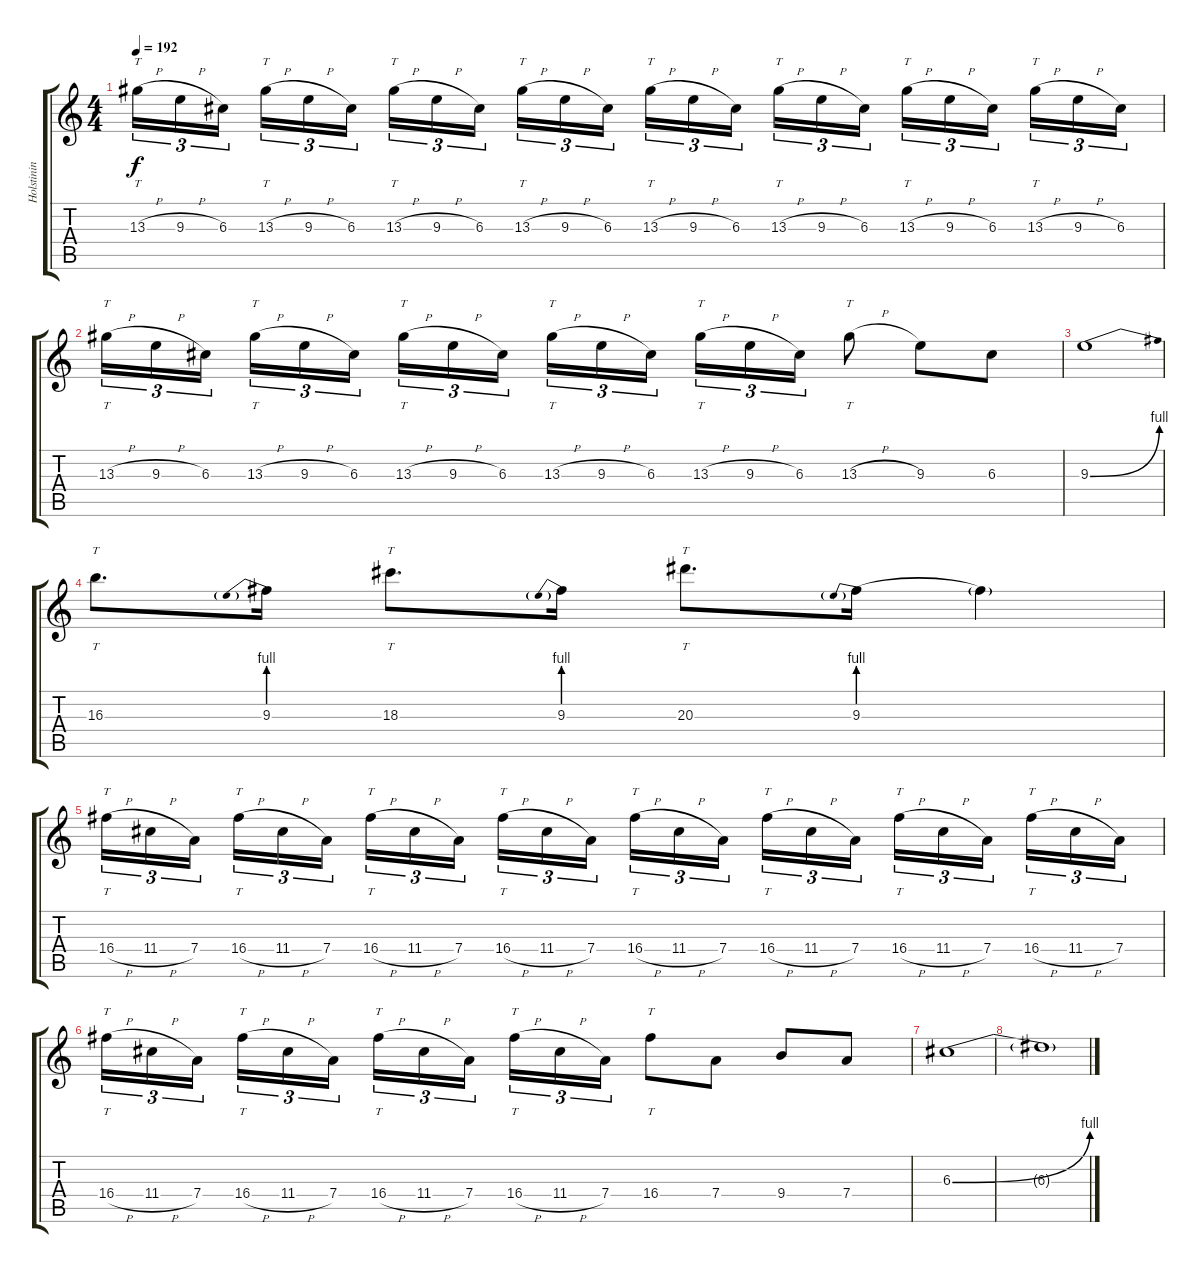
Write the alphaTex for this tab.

\track ("Holstinin 1" "Holstinin ") {instrument overdrivenguitar}
\staff {score tabs}
\tuning (E4 B3 G3 D3 A2 E2) {hide}
\ts (4 4)
\tempo 192
\clef g2
\ks c
13.3{h}.16{tt tu (3 2) dy f} 9.3{h}.16{tu (3 2)} 6.3.16{tu (3 2)} 13.3{h}.16{tt tu (3 2)} 9.3{h}.16{tu (3 2)} 6.3.16{tu (3 2)} 13.3{h}.16{tt tu (3 2)} 9.3{h}.16{tu (3 2)} 6.3.16{tu (3 2)} 13.3{h}.16{tt tu (3 2)} 9.3{h}.16{tu (3 2)} 6.3.16{tu (3 2)} 13.3{h}.16{tt tu (3 2)} 9.3{h}.16{tu (3 2)} 6.3.16{tu (3 2)} 13.3{h}.16{tt tu (3 2)} 9.3{h}.16{tu (3 2)} 6.3.16{tu (3 2)} 13.3{h}.16{tt tu (3 2)} 9.3{h}.16{tu (3 2)} 6.3.16{tu (3 2)} 13.3{h}.16{tt tu (3 2)} 9.3{h}.16{tu (3 2)} 6.3.16{tu (3 2)} |
13.3{h}.16{tt tu (3 2)} 9.3{h}.16{tu (3 2)} 6.3.16{tu (3 2)} 13.3{h}.16{tt tu (3 2)} 9.3{h}.16{tu (3 2)} 6.3.16{tu (3 2)} 13.3{h}.16{tt tu (3 2)} 9.3{h}.16{tu (3 2)} 6.3.16{tu (3 2)} 13.3{h}.16{tt tu (3 2)} 9.3{h}.16{tu (3 2)} 6.3.16{tu (3 2)} 13.3{h}.16{tt tu (3 2)} 9.3{h}.16{tu (3 2)} 6.3.16{tu (3 2)} 13.3{h}.8{tt} 9.3.8 6.3.8 |
9.3{be (bend 0 0 60 4)}.1 |
16.3.8{tt d} 9.3{be (prebend 0 4 60 4)}.16 18.3.8{tt d} 9.3{be (prebend 0 4 60 4)}.16 20.3.8{tt d} 9.3{be (prebend 0 4 60 4)}.16 9.3{t}.4 |
16.4{h}.16{tt tu (3 2)} 11.4{h}.16{tu (3 2)} 7.4.16{tu (3 2)} 16.4{h}.16{tt tu (3 2)} 11.4{h}.16{tu (3 2)} 7.4.16{tu (3 2)} 16.4{h}.16{tt tu (3 2)} 11.4{h}.16{tu (3 2)} 7.4.16{tu (3 2)} 16.4{h}.16{tt tu (3 2)} 11.4{h}.16{tu (3 2)} 7.4.16{tu (3 2)} 16.4{h}.16{tt tu (3 2)} 11.4{h}.16{tu (3 2)} 7.4.16{tu (3 2)} 16.4{h}.16{tt tu (3 2)} 11.4{h}.16{tu (3 2)} 7.4.16{tu (3 2)} 16.4{h}.16{tt tu (3 2)} 11.4{h}.16{tu (3 2)} 7.4.16{tu (3 2)} 16.4{h}.16{tt tu (3 2)} 11.4{h}.16{tu (3 2)} 7.4.16{tu (3 2)} |
16.4{h}.16{tt tu (3 2)} 11.4{h}.16{tu (3 2)} 7.4.16{tu (3 2)} 16.4{h}.16{tt tu (3 2)} 11.4{h}.16{tu (3 2)} 7.4.16{tu (3 2)} 16.4{h}.16{tt tu (3 2)} 11.4{h}.16{tu (3 2)} 7.4.16{tu (3 2)} 16.4{h}.16{tt tu (3 2)} 11.4{h}.16{tu (3 2)} 7.4.16{tu (3 2)} 16.4.8{tt} 7.4.8 9.4.8 7.4.8 |
6.3{be (bend 0 0 60 4)}.1 |
6.3{t}.1
